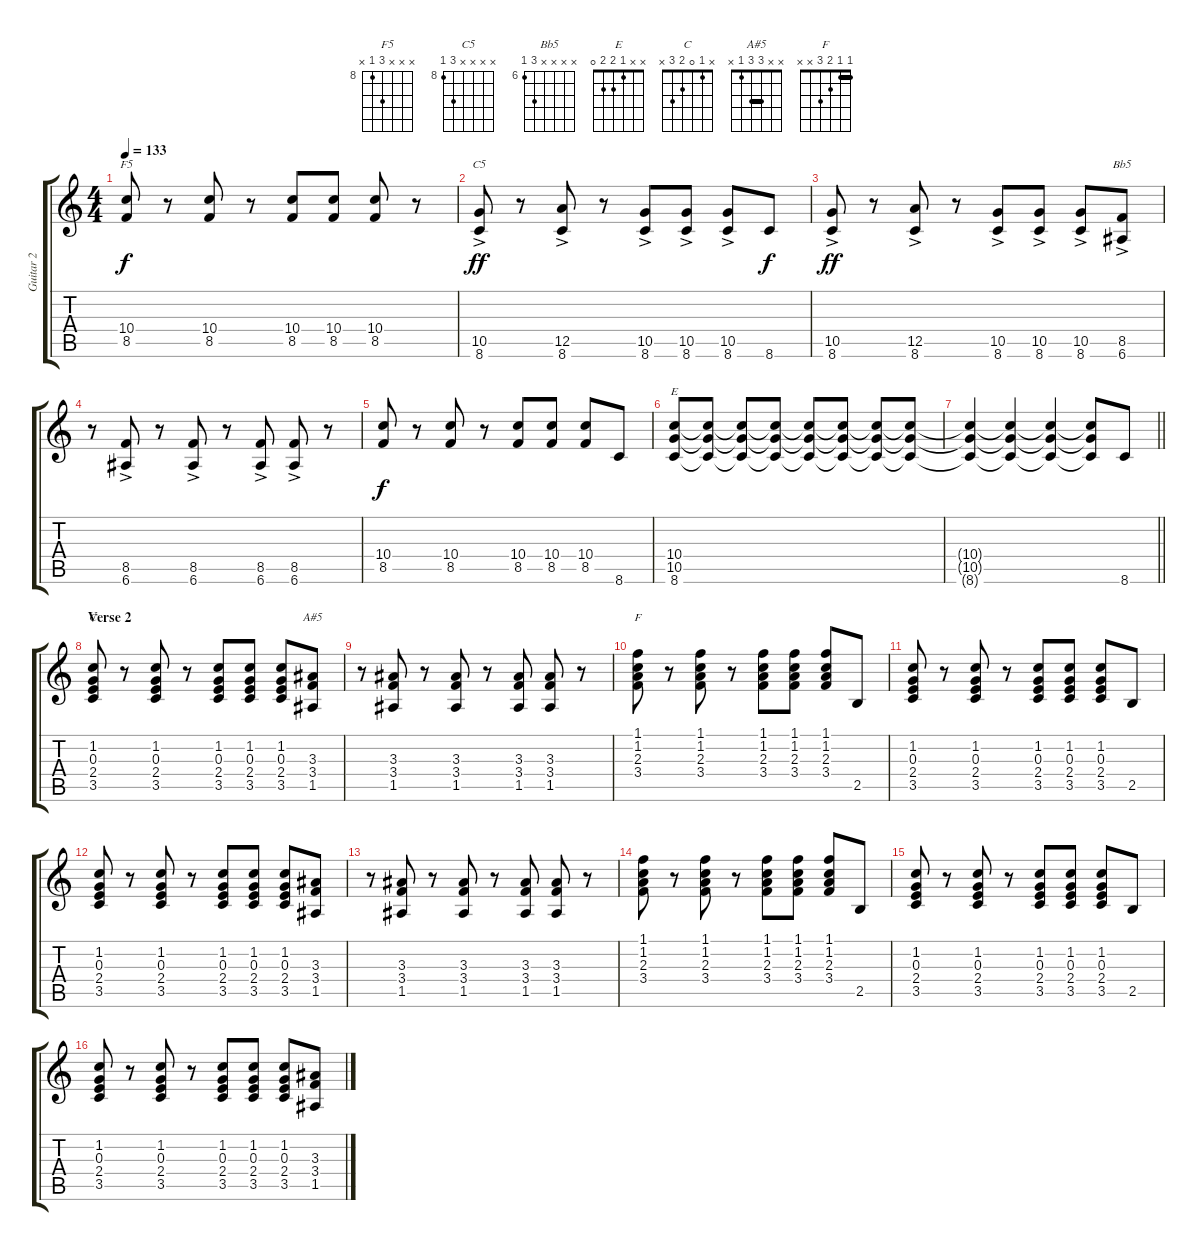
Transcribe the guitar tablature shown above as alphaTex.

\track ("Guitar 2" "Guitar 2") {instrument electricguitarclean}
\staff {score tabs}
\tuning (E4 B3 G3 D3 A2 E2) {hide}
\chord ("F5" x x x 10 8 x) {firstfret 8}
\chord ("C5" x x x x 10 8) {firstfret 8}
\chord ("Bb5" x x x x 8 6) {firstfret 6}
\chord ("E" x x 1 2 2 0)
\chord ("C" x 1 0 2 3 x)
\chord ("A#5" x x 3 3 1 x) {barre 3}
\chord ("F" 1 1 2 3 x x) {barre 1}
\ts (4 4)
\tempo 133
\clef g2
\ks c
(10.4 8.5).8{ch "F5" dy f} r.8 (10.4 8.5).8 r.8 (10.4 8.5).8 (10.4 8.5).8 (10.4 8.5).8 r.8 |
(10.5{ac} 8.6{ac}).8{ch "C5" dy ff} r.8 (12.5{ac} 8.6{ac}).8 r.8 (10.5{ac} 8.6{ac}).8 (10.5{ac} 8.6{ac}).8 (10.5{ac} 8.6{ac}).8 8.6.8{dy f} |
(10.5{ac} 8.6{ac}).8{dy ff} r.8 (12.5{ac} 8.6{ac}).8 r.8 (10.5{ac} 8.6{ac}).8 (10.5{ac} 8.6{ac}).8 (10.5{ac} 8.6{ac}).8 (8.5{ac} 6.6{ac}).8{ch "Bb5"} |
r.8 (8.5{ac} 6.6{ac}).8 r.8 (8.5{ac} 6.6{ac}).8 r.8 (8.5{ac} 6.6{ac}).8 (8.5{ac} 6.6{ac}).8 r.8 |
(10.4 8.5).8{dy f} r.8 (10.4 8.5).8 r.8 (10.4 8.5).8 (10.4 8.5).8 (10.4 8.5).8 8.6.8 |
(10.4 10.5 8.6).8{ch "E"} (10.4{t} 10.5{t} 8.6{t}).8 (10.4{t} 10.5{t} 8.6{t}).8 (10.4{t} 10.5{t} 8.6{t}).8 (10.4{t} 10.5{t} 8.6{t}).8 (10.4{t} 10.5{t} 8.6{t}).8 (10.4{t} 10.5{t} 8.6{t}).8 (10.4{t} 10.5{t} 8.6{t}).8 |
\barLineRight lightlight
(10.4{t} 10.5{t} 8.6{t}).4 (10.4{t} 10.5{t} 8.6{t}).4 (10.4{t} 10.5{t} 8.6{t}).4 (10.4{t} 10.5{t} 8.6{t}).8 8.6.8 |
\section ("" "Verse 2")
(1.2 0.3 2.4 3.5).8{ch "C"} r.8 (1.2 0.3 2.4 3.5).8 r.8 (1.2 0.3 2.4 3.5).8 (1.2 0.3 2.4 3.5).8 (1.2 0.3 2.4 3.5).8 (3.3 3.4 1.5).8{ch "A#5"} |
r.8 (3.3 3.4 1.5).8 r.8 (3.3 3.4 1.5).8 r.8 (3.3 3.4 1.5).8 (3.3 3.4 1.5).8 r.8 |
(1.1 1.2 2.3 3.4).8{ch "F"} r.8 (1.1 1.2 2.3 3.4).8 r.8 (1.1 1.2 2.3 3.4).8 (1.1 1.2 2.3 3.4).8 (1.1 1.2 2.3 3.4).8 2.5.8 |
(1.2 0.3 2.4 3.5).8 r.8 (1.2 0.3 2.4 3.5).8 r.8 (1.2 0.3 2.4 3.5).8 (1.2 0.3 2.4 3.5).8 (1.2 0.3 2.4 3.5).8 2.5.8 |
(1.2 0.3 2.4 3.5).8 r.8 (1.2 0.3 2.4 3.5).8 r.8 (1.2 0.3 2.4 3.5).8 (1.2 0.3 2.4 3.5).8 (1.2 0.3 2.4 3.5).8 (3.3 3.4 1.5).8 |
r.8 (3.3 3.4 1.5).8 r.8 (3.3 3.4 1.5).8 r.8 (3.3 3.4 1.5).8 (3.3 3.4 1.5).8 r.8 |
(1.1 1.2 2.3 3.4).8 r.8 (1.1 1.2 2.3 3.4).8 r.8 (1.1 1.2 2.3 3.4).8 (1.1 1.2 2.3 3.4).8 (1.1 1.2 2.3 3.4).8 2.5.8 |
(1.2 0.3 2.4 3.5).8 r.8 (1.2 0.3 2.4 3.5).8 r.8 (1.2 0.3 2.4 3.5).8 (1.2 0.3 2.4 3.5).8 (1.2 0.3 2.4 3.5).8 2.5.8 |
(1.2 0.3 2.4 3.5).8 r.8 (1.2 0.3 2.4 3.5).8 r.8 (1.2 0.3 2.4 3.5).8 (1.2 0.3 2.4 3.5).8 (1.2 0.3 2.4 3.5).8 (3.3 3.4 1.5).8
